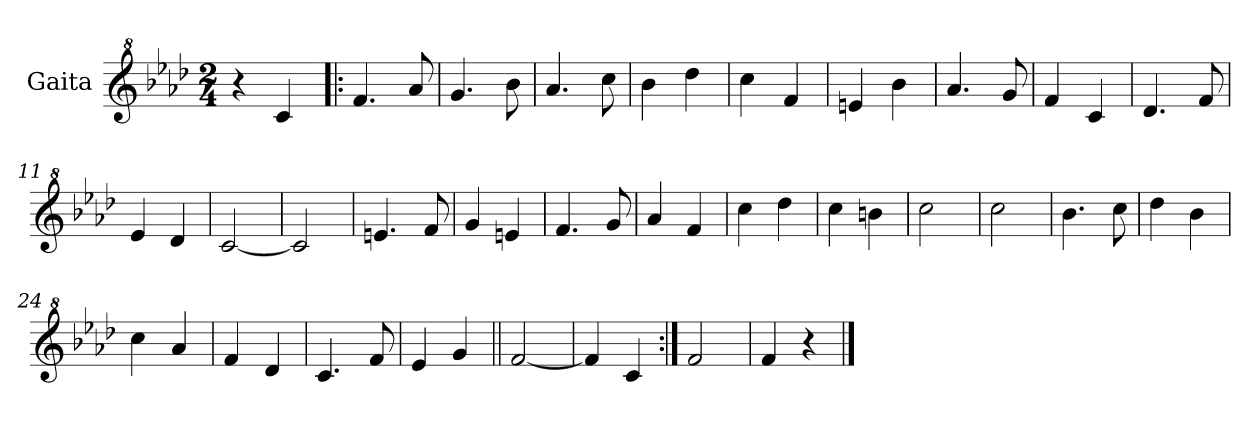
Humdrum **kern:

**kern
*part1
*staff1
*I"Gaita
*clefG^2
*k[b-e-a-d-]
*A-:
*M2/4
*MM52
=1
4r
4cc/
=2!|:
4.ff/
8aa-/
=3
4.gg/
8bb-\
=4
4.aa-/
8ccc\
=5
4bb-\
4ddd-\
=6
4ccc\
4ff/
=7
4een/
4bb-\
=8
4.aa-/
8gg/
=9
4ff/
4cc/
=10
4.dd-/
8ff/
=11
4ee-/
4dd-/
=12
[2cc/
=13
2cc/]
!!LO:LB:g=z
=14
4.een/
8ff/
=15
4gg/
4een/
=16
4.ff/
8gg/
=17
4aa-/
4ff/
=18
4ccc\
4ddd-\
=19
4ccc\
4bbn\
=20
2ccc\
=21
2ccc\
=22
4.bb-\
8ccc\
=23
4ddd-\
4bb-\
=24
4ccc\
4aa-/
=25
4ff/
4dd-/
=26
4.cc/
8ff/
=27
4ee-/
4gg/
!!LO:LB:g=z
=28||
[2ff/
=29
4ff/]
4cc/
=30:|!
2ff/
=31
4ff/
4r
==
*-
